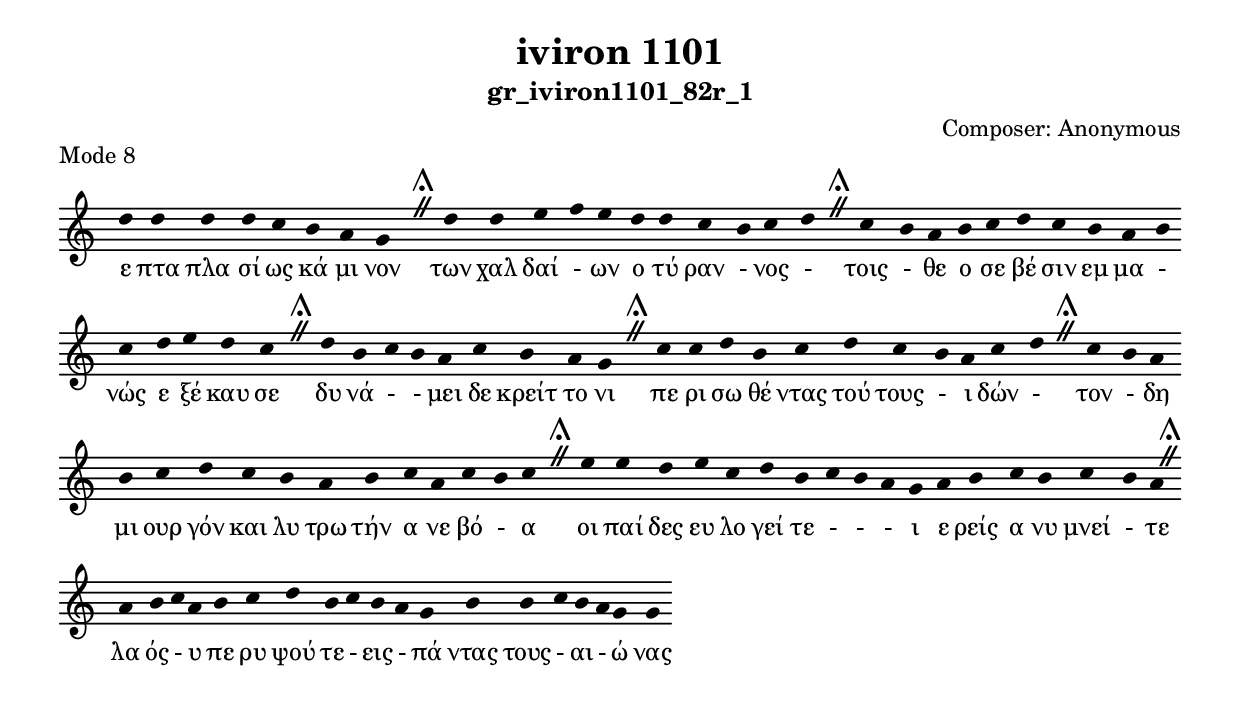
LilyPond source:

\include "gregorian.ly"

	\header {
 	  title = "iviron 1101"
	  subtitle = "gr_iviron1101_82r_1"
	  composer = "Composer: Αnonymous"
	  piece = "Mode 8"
	}

	chant = {
	  d''4 d''4 d''4 d''4 c''4 b'4 a'4 g'4 \divisioMaior
 d''4 d''4 e''4 f''4 e''4 d''4 d''4 c''4 b'4 c''4 d''4 \divisioMaior
 c''4 b'4 a'4 b'4 c''4 d''4 c''4 b'4 a'4 b'4 c''4 d''4 e''4 d''4 c''4 \divisioMaior
 d''4 b'4 c''4 b'4 a'4 c''4 b'4 a'4 g'4 \divisioMaior
 c''4 c''4 d''4 b'4 c''4 d''4 c''4 b'4 a'4 c''4 d''4 \divisioMaior
 c''4 b'4 a'4 b'4 c''4 d''4 c''4 b'4 a'4 b'4 c''4 a'4 c''4 b'4 c''4 \divisioMaior
 e''4 e''4 d''4 e''4 c''4 d''4 b'4 c''4 b'4 a'4 g'4 a'4 b'4 c''4 b'4 c''4 b'4 a'4 \divisioMaior
 a'4 b'4 c''4 a'4 b'4 c''4 d''4 b'4 c''4 b'4 a'4 g'4 b'4 b'4 c''4 b'4 a'4 g'4 g'4\finalis
	}

	verba = \lyricmode {ε πτα πλα σί ως κά μι νον 
των χαλ δαί - ων ο τύ ραν - νος - 
τοις - θε ο σε βέ σιν εμ μα - νώς ε ξέ καυ σε 
δυ νά -  - μει δε κρείτ το νι 
πε ρι σω θέ ντας τού τους - ι δών - 
τον - δη μι ουρ γόν και λυ τρω τήν α νε βό - α 
οι παί δες ευ λο γεί τε -  -  - ι ε ρείς α νυ μνεί - τε 
λα ός - υ πε ρυ ψού τε - εις - πά ντας τους - αι - ώ νας 
	}


	\score {
	  \new Staff <<
	  \new Voice = "melody" \chant
	  \new Lyrics = "one" \lyricsto melody \verba
	  >>
	  \layout {
	    \context {
	      \Staff
	      \remove "Time_signature_engraver"
	      \remove "Bar_engraver"
	    }
	    \context {
	      \Voice
	      \remove "Stem_engraver"
	    }
	  }
	}